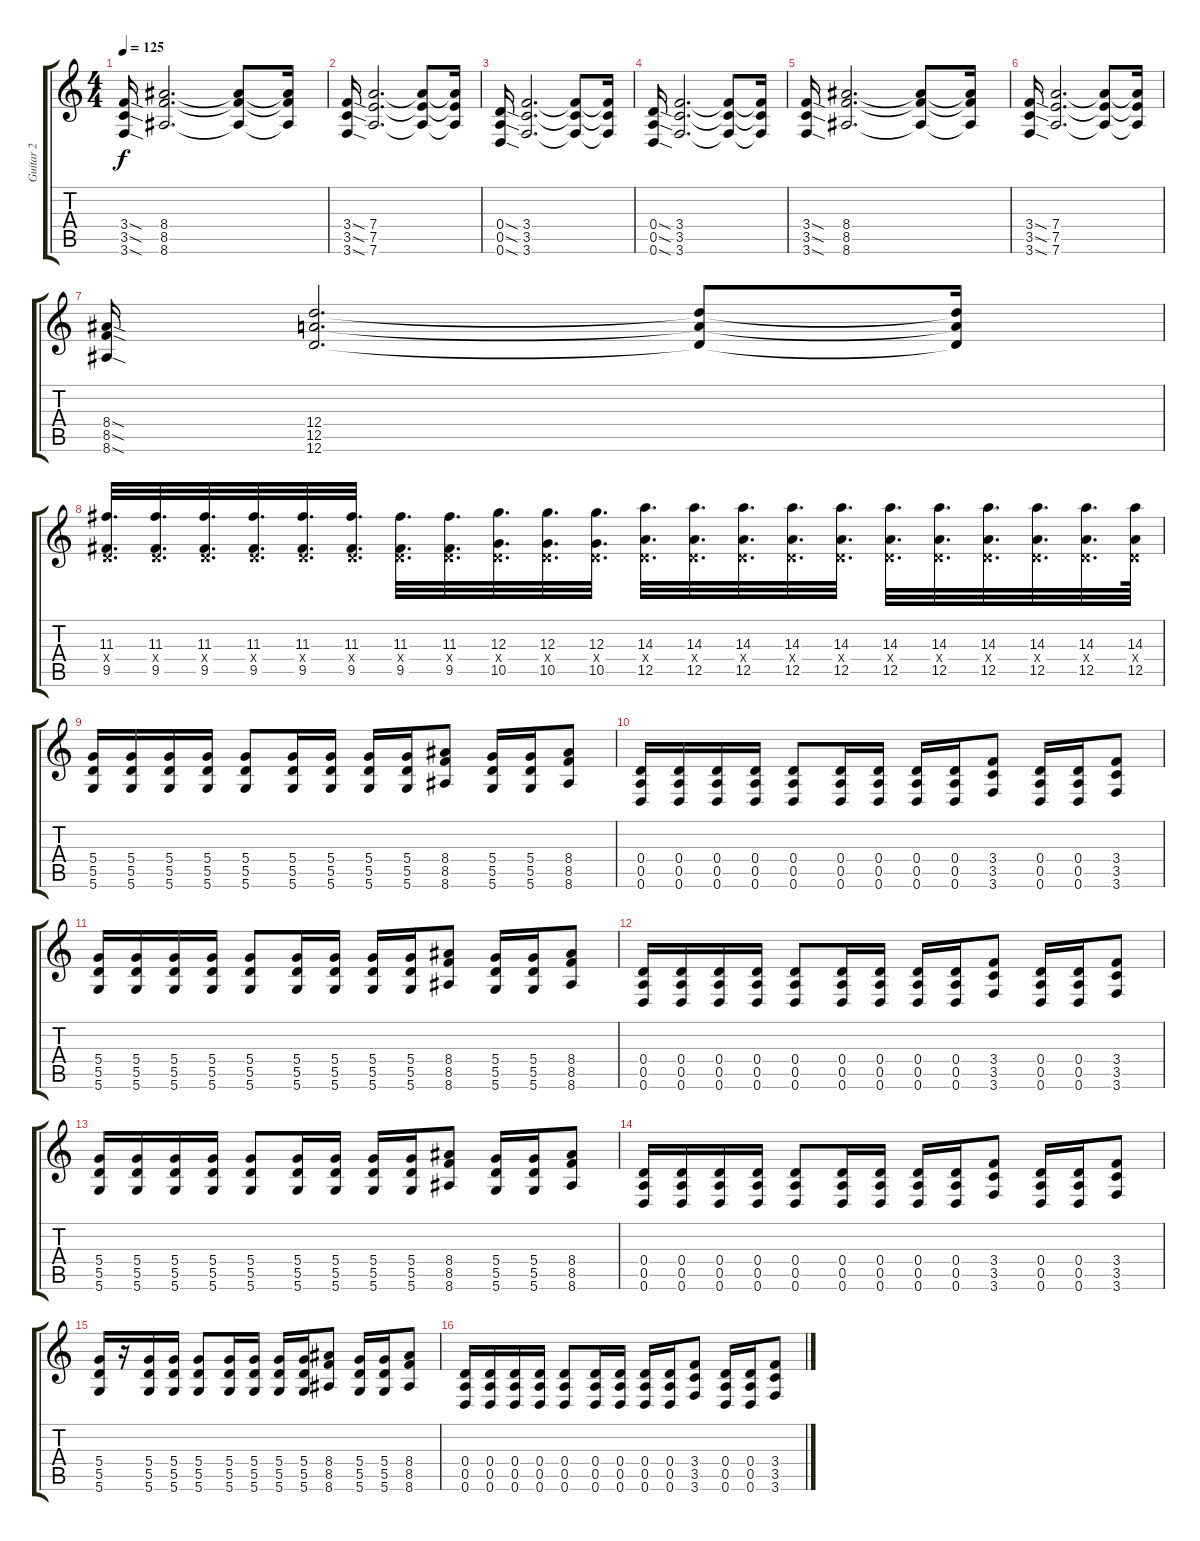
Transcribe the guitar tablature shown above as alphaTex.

\track ("Guitar 2" "Guitar 2") {instrument overdrivenguitar}
\staff {score tabs}
\tuning (E4 B3 G3 D3 A2 D2) {hide}
\ts (4 4)
\tempo 125
\clef g2
\ks c
(3.4{sod} 3.5{sod} 3.6{sod}).16{dy f} (8.4 8.5 8.6).2{d} (8.4{t} 8.5{t} 8.6{t}).8 (8.4{t} 8.5{t} 8.6{t}).16 |
(3.4{sod} 3.5{sod} 3.6{sod}).16 (7.4 7.5 7.6).2{d} (7.4{t} 7.5{t} 7.6{t}).8 (7.4{t} 7.5{t} 7.6{t}).16 |
(0.4{sod} 0.5{sod} 0.6{sod}).16 (3.4 3.5 3.6).2{d} (3.4{t} 3.5{t} 3.6{t}).8 (3.4{t} 3.5{t} 3.6{t}).16 |
(0.4{sod} 0.5{sod} 0.6{sod}).16 (3.4 3.5 3.6).2{d} (3.4{t} 3.5{t} 3.6{t}).8 (3.4{t} 3.5{t} 3.6{t}).16 |
(3.4{sod} 3.5{sod} 3.6{sod}).16 (8.4 8.5 8.6).2{d} (8.4{t} 8.5{t} 8.6{t}).8 (8.4{t} 8.5{t} 8.6{t}).16 |
(3.4{sod} 3.5{sod} 3.6{sod}).16 (7.4 7.5 7.6).2{d} (7.4{t} 7.5{t} 7.6{t}).8 (7.4{t} 7.5{t} 7.6{t}).16 |
(8.4{sod} 8.5{sod} 8.6{sod}).16 (12.4 12.5 12.6).2{d} (12.4{t} 12.5{t} 12.6{t}).8 (12.4{t} 12.5{t} 12.6{t}).16 |
(11.3 0.4{x} 9.5).32{d} (11.3 0.4{x} 9.5).32{d} (11.3 0.4{x} 9.5).32{d} (11.3 0.4{x} 9.5).32{d} (11.3 0.4{x} 9.5).32{d} (11.3 0.4{x} 9.5).32{d} (11.3 0.4{x} 9.5).32{d} (11.3 0.4{x} 9.5).32{d} (12.3 0.4{x} 10.5).32{d} (12.3 0.4{x} 10.5).32{d} (12.3 0.4{x} 10.5).32{d} (14.3 0.4{x} 12.5).32{d} (14.3 0.4{x} 12.5).32{d} (14.3 0.4{x} 12.5).32{d} (14.3 0.4{x} 12.5).32{d} (14.3 0.4{x} 12.5).32{d} (14.3 0.4{x} 12.5).32{d} (14.3 0.4{x} 12.5).32{d} (14.3 0.4{x} 12.5).32{d} (14.3 0.4{x} 12.5).32{d} (14.3 0.4{x} 12.5).32{d} (14.3 0.4{x} 12.5).64 |
(5.4 5.5 5.6).16 (5.4 5.5 5.6).16 (5.4 5.5 5.6).16 (5.4 5.5 5.6).16 (5.4 5.5 5.6).8 (5.4 5.5 5.6).16 (5.4 5.5 5.6).16 (5.4 5.5 5.6).16 (5.4 5.5 5.6).16 (8.4 8.5 8.6).8 (5.4 5.5 5.6).16 (5.4 5.5 5.6).16 (8.4 8.5 8.6).8 |
(0.4 0.5 0.6).16 (0.4 0.5 0.6).16 (0.4 0.5 0.6).16 (0.4 0.5 0.6).16 (0.4 0.5 0.6).8 (0.4 0.5 0.6).16 (0.4 0.5 0.6).16 (0.4 0.5 0.6).16 (0.4 0.5 0.6).16 (3.4 3.5 3.6).8 (0.4 0.5 0.6).16 (0.4 0.5 0.6).16 (3.4 3.5 3.6).8 |
(5.4 5.5 5.6).16 (5.4 5.5 5.6).16 (5.4 5.5 5.6).16 (5.4 5.5 5.6).16 (5.4 5.5 5.6).8 (5.4 5.5 5.6).16 (5.4 5.5 5.6).16 (5.4 5.5 5.6).16 (5.4 5.5 5.6).16 (8.4 8.5 8.6).8 (5.4 5.5 5.6).16 (5.4 5.5 5.6).16 (8.4 8.5 8.6).8 |
(0.4 0.5 0.6).16 (0.4 0.5 0.6).16 (0.4 0.5 0.6).16 (0.4 0.5 0.6).16 (0.4 0.5 0.6).8 (0.4 0.5 0.6).16 (0.4 0.5 0.6).16 (0.4 0.5 0.6).16 (0.4 0.5 0.6).16 (3.4 3.5 3.6).8 (0.4 0.5 0.6).16 (0.4 0.5 0.6).16 (3.4 3.5 3.6).8 |
(5.4 5.5 5.6).16 (5.4 5.5 5.6).16 (5.4 5.5 5.6).16 (5.4 5.5 5.6).16 (5.4 5.5 5.6).8 (5.4 5.5 5.6).16 (5.4 5.5 5.6).16 (5.4 5.5 5.6).16 (5.4 5.5 5.6).16 (8.4 8.5 8.6).8 (5.4 5.5 5.6).16 (5.4 5.5 5.6).16 (8.4 8.5 8.6).8 |
(0.4 0.5 0.6).16 (0.4 0.5 0.6).16 (0.4 0.5 0.6).16 (0.4 0.5 0.6).16 (0.4 0.5 0.6).8 (0.4 0.5 0.6).16 (0.4 0.5 0.6).16 (0.4 0.5 0.6).16 (0.4 0.5 0.6).16 (3.4 3.5 3.6).8 (0.4 0.5 0.6).16 (0.4 0.5 0.6).16 (3.4 3.5 3.6).8 |
(5.4 5.5 5.6).16 r.16 (5.4 5.5 5.6).16 (5.4 5.5 5.6).16 (5.4 5.5 5.6).8 (5.4 5.5 5.6).16 (5.4 5.5 5.6).16 (5.4 5.5 5.6).16 (5.4 5.5 5.6).16 (8.4 8.5 8.6).8 (5.4 5.5 5.6).16 (5.4 5.5 5.6).16 (8.4 8.5 8.6).8 |
(0.4 0.5 0.6).16 (0.4 0.5 0.6).16 (0.4 0.5 0.6).16 (0.4 0.5 0.6).16 (0.4 0.5 0.6).8 (0.4 0.5 0.6).16 (0.4 0.5 0.6).16 (0.4 0.5 0.6).16 (0.4 0.5 0.6).16 (3.4 3.5 3.6).8 (0.4 0.5 0.6).16 (0.4 0.5 0.6).16 (3.4 3.5 3.6).8
